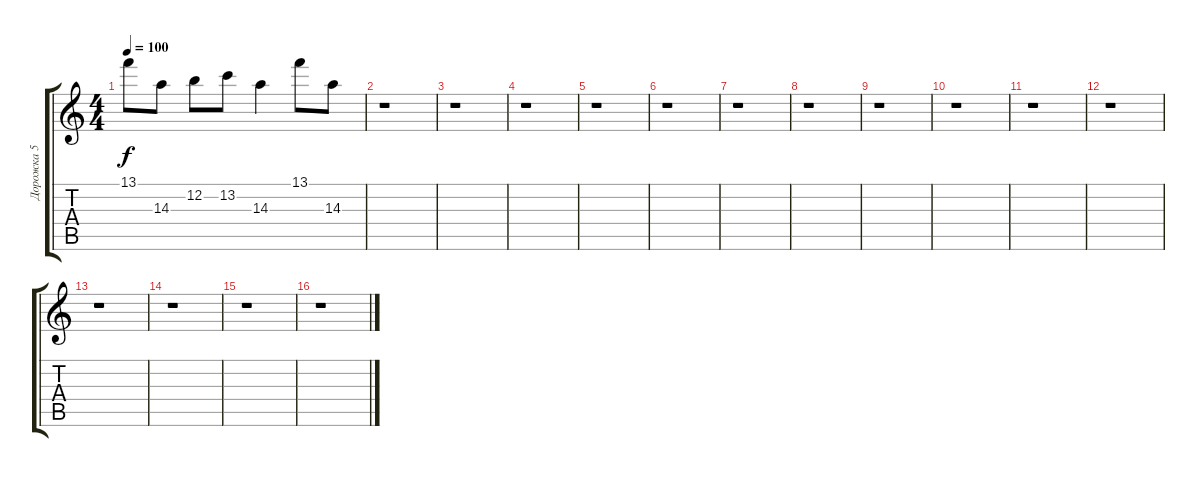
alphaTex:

\track ("Дорожка 5" "Дорожка 5") {instrument distortionguitar}
\staff {score tabs}
\tuning (E4 B3 G3 D3 A2 E2) {hide}
\ts (4 4)
\tempo 100
\clef g2
\ks c
13.1.8{dy f} 14.3.8 12.2.8 13.2.8 14.3.4 13.1.8 14.3.8 |
r.1 |
r.1 |
r.1 |
r.1 |
r.1 |
r.1 |
r.1 |
r.1 |
r.1 |
r.1 |
r.1 |
r.1 |
r.1 |
r.1 |
r.1
